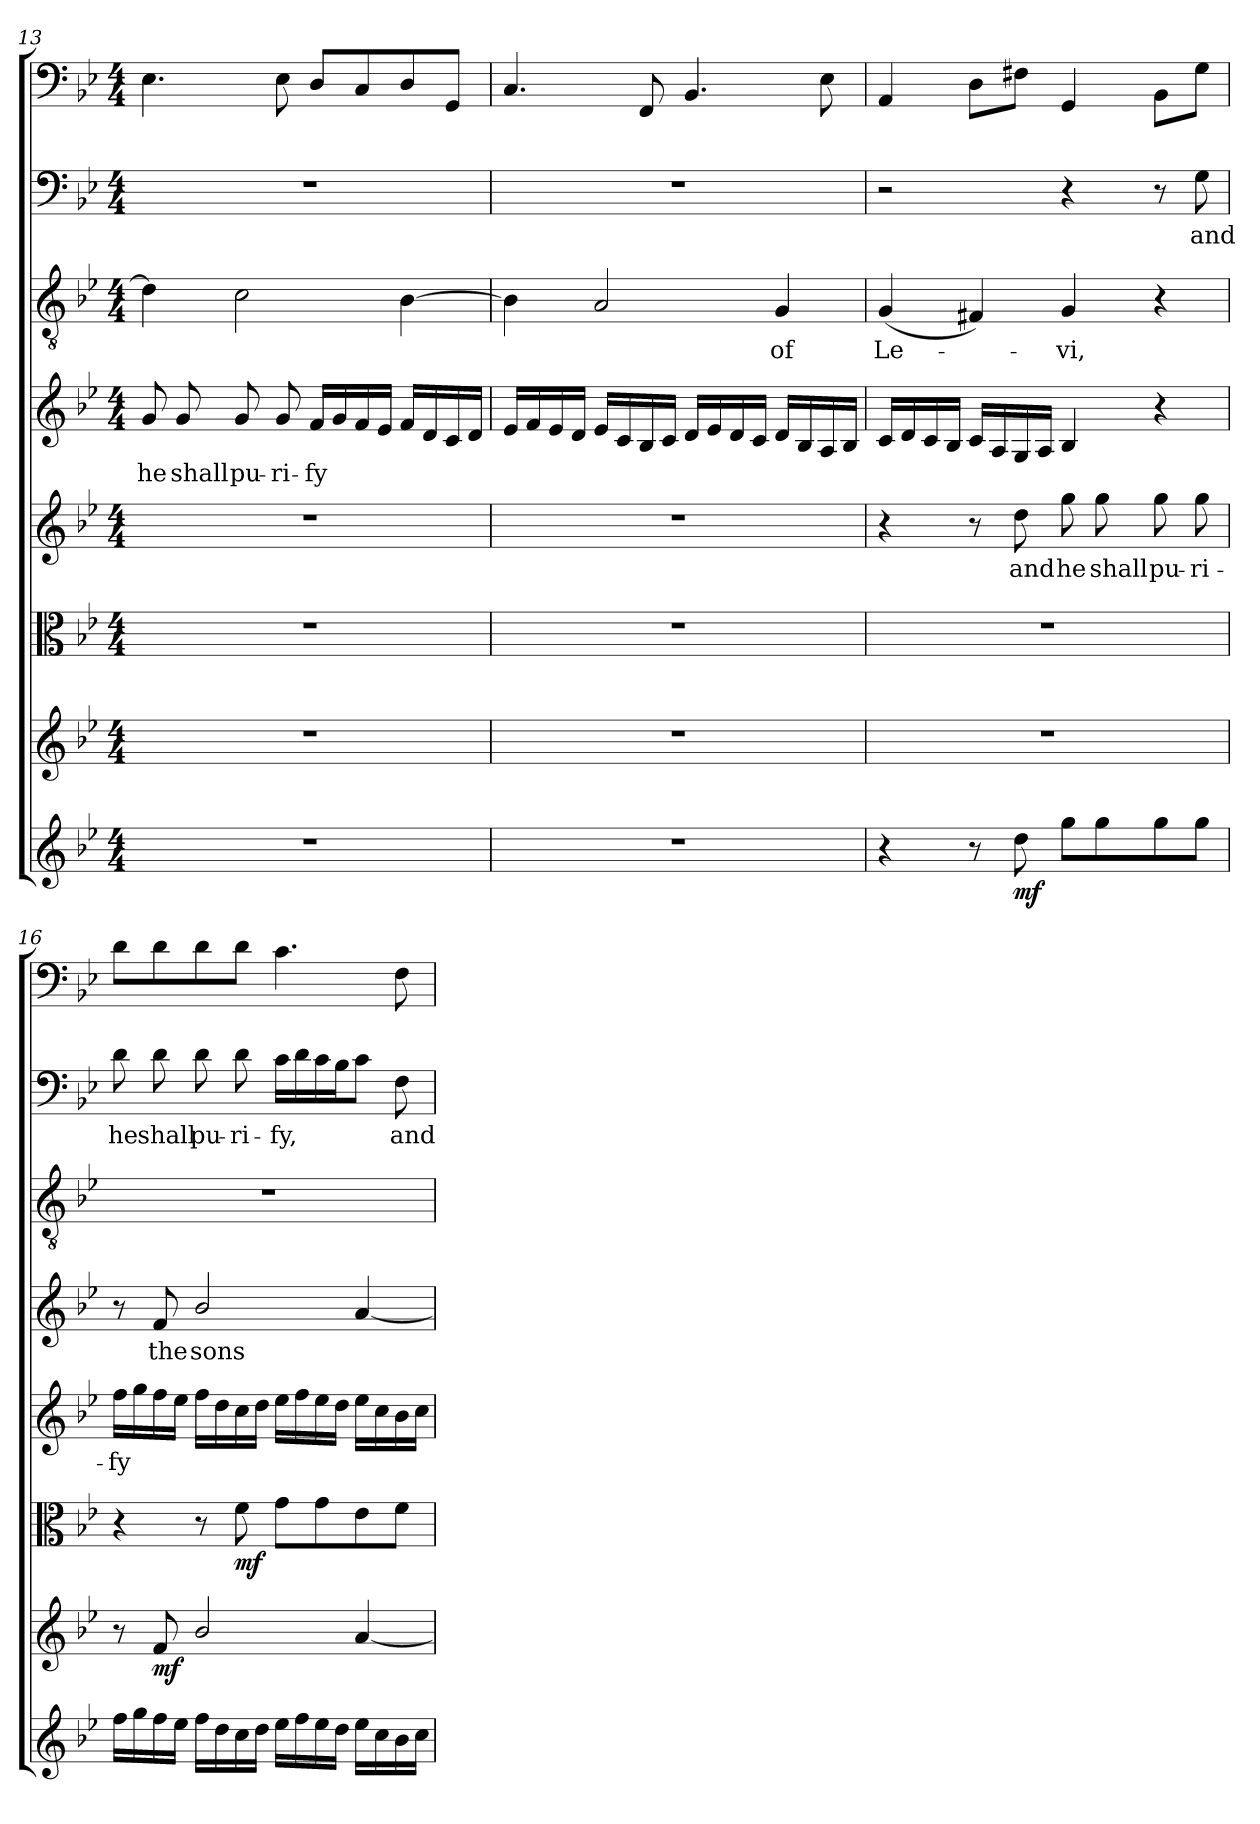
**kern	**dynam	**kern	**dynam	**kern	**dynam	**kern	**text	**kern	**text	**kern	**text	**kern	**text	**kern
*part8	*part8	*part7	*part7	*part6	*part6	*part5	*part5	*part4	*part4	*part3	*part3	*part2	*part2	*part1
*staff8	*staff8	*staff7	*staff7	*staff6	*staff6	*staff5	*staff5	*staff4	*staff4	*staff3	*staff3	*staff2	*staff2	*staff1
*clefG2	*	*clefG2	*	*clefC3	*	*clefG2	*	*clefG2	*	*clefGv2	*	*clefF4	*	*clefF4
*k[b-e-]	*	*k[b-e-]	*	*k[b-e-]	*	*k[b-e-]	*	*k[b-e-]	*	*k[b-e-]	*	*k[b-e-]	*	*k[b-e-]
*g:	*	*g:	*	*g:	*	*g:	*	*g:	*	*g:	*	*g:	*	*g:
*M4/4	*	*M4/4	*	*M4/4	*	*M4/4	*	*M4/4	*	*M4/4	*	*M4/4	*	*M4/4
=13	=13	=13	=13	=13	=13	=13	=13	=13	=13	=13	=13	=13	=13	=13
1r	.	1r	.	1r	.	1r	.	8g/	he	4d\]	.	1r	.	4.E-\
.	.	.	.	.	.	.	.	8g/	shall	.	.	.	.	.
.	.	.	.	.	.	.	.	8g/	pu-	2c\	.	.	.	.
.	.	.	.	.	.	.	.	8g/	-ri-	.	.	.	.	8E-\
.	.	.	.	.	.	.	.	16f/LL	-fy	.	.	.	.	8D/L
.	.	.	.	.	.	.	.	16g/	.	.	.	.	.	.
.	.	.	.	.	.	.	.	16f/	.	.	.	.	.	8C/
.	.	.	.	.	.	.	.	16e-/JJ	.	.	.	.	.	.
.	.	.	.	.	.	.	.	16f/LL	.	[4B-\	.	.	.	8D/
.	.	.	.	.	.	.	.	16d/	.	.	.	.	.	.
.	.	.	.	.	.	.	.	16c/	.	.	.	.	.	8GG/J
.	.	.	.	.	.	.	.	16d/JJ	.	.	.	.	.	.
=14	=14	=14	=14	=14	=14	=14	=14	=14	=14	=14	=14	=14	=14	=14
1r	.	1r	.	1r	.	1r	.	16e-/LL	.	4B-\]	.	1r	.	4.C/
.	.	.	.	.	.	.	.	16f/	.	.	.	.	.	.
.	.	.	.	.	.	.	.	16e-/	.	.	.	.	.	.
.	.	.	.	.	.	.	.	16d/JJ	.	.	.	.	.	.
.	.	.	.	.	.	.	.	16e-/LL	.	2A/	.	.	.	.
.	.	.	.	.	.	.	.	16c/	.	.	.	.	.	.
.	.	.	.	.	.	.	.	16B-/	.	.	.	.	.	8FF/
.	.	.	.	.	.	.	.	16c/JJ	.	.	.	.	.	.
.	.	.	.	.	.	.	.	16d/LL	.	.	.	.	.	4.BB-/
.	.	.	.	.	.	.	.	16e-/	.	.	.	.	.	.
.	.	.	.	.	.	.	.	16d/	.	.	.	.	.	.
.	.	.	.	.	.	.	.	16c/JJ	.	.	.	.	.	.
.	.	.	.	.	.	.	.	16d/LL	.	4G/	of	.	.	.
.	.	.	.	.	.	.	.	16B-/	.	.	.	.	.	.
.	.	.	.	.	.	.	.	16A/	.	.	.	.	.	8E-\
.	.	.	.	.	.	.	.	16B-/JJ	.	.	.	.	.	.
=15	=15	=15	=15	=15	=15	=15	=15	=15	=15	=15	=15	=15	=15	=15
4r	.	1r	.	1r	.	4r	.	16c/LL	.	(4G/	Le-	2r	.	4AA/
.	.	.	.	.	.	.	.	16d/	.	.	.	.	.	.
.	.	.	.	.	.	.	.	16c/	.	.	.	.	.	.
.	.	.	.	.	.	.	.	16B-/JJ	.	.	.	.	.	.
8r	.	.	.	.	.	8r	.	16c/LL	.	4F#X/)	.	.	.	8D\L
.	.	.	.	.	.	.	.	16A/	.	.	.	.	.	.
8dd\	mf	.	.	.	.	8dd\	and	16G/	.	.	.	.	.	8F#X\J
.	.	.	.	.	.	.	.	16A/JJ	.	.	.	.	.	.
8gg\L	.	.	.	.	.	8gg\	he	4B-/	.	4G/	-vi,	4r	.	4GG/
8gg\	.	.	.	.	.	8gg\	shall	.	.	.	.	.	.	.
8gg\	.	.	.	.	.	8gg\	pu-	4r	.	4r	.	8r	.	8BB-\L
8gg\J	.	.	.	.	.	8gg\	-ri-	.	.	.	.	8G\	and	8G\J
=16	=16	=16	=16	=16	=16	=16	=16	=16	=16	=16	=16	=16	=16	=16
16ff\LL	.	8r	.	4r	.	16ff\LL	-fy	8r	.	1r	.	8d\	he	8d\L
16gg\	.	.	.	.	.	16gg\	.	.	.	.	.	.	.	.
16ff\	.	8f/	mf	.	.	16ff\	.	8f/	the	.	.	8d\	shall	8d\
16ee-\JJ	.	.	.	.	.	16ee-\JJ	.	.	.	.	.	.	.	.
16ff\LL	.	2b-/	.	8r	.	16ff\LL	.	2b-/	sons	.	.	8d\	pu-	8d\
16dd\	.	.	.	.	.	16dd\	.	.	.	.	.	.	.	.
16cc\	.	.	.	8f\	mf	16cc\	.	.	.	.	.	8d\	-ri-	8d\J
16dd\JJ	.	.	.	.	.	16dd\JJ	.	.	.	.	.	.	.	.
16ee-\LL	.	.	.	8g\L	.	16ee-\LL	.	.	.	.	.	16c\LL	-fy,	4.c\
16ff\	.	.	.	.	.	16ff\	.	.	.	.	.	16d\	.	.
16ee-\	.	.	.	8g\	.	16ee-\	.	.	.	.	.	16c\	.	.
16dd\JJ	.	.	.	.	.	16dd\JJ	.	.	.	.	.	16B-\J	.	.
16ee-\LL	.	[4a/	.	8e-\	.	16ee-\LL	.	[4a/	.	.	.	8c\J	.	.
16cc\	.	.	.	.	.	16cc\	.	.	.	.	.	.	.	.
16b-\	.	.	.	8f\J	.	16b-\	.	.	.	.	.	8F\	and	8F\
16cc\JJ	.	.	.	.	.	16cc\JJ	.	.	.	.	.	.	.	.
=	=	=	=	=	=	=	=	=	=	=	=	=	=	=
*-	*-	*-	*-	*-	*-	*-	*-	*-	*-	*-	*-	*-	*-	*-
